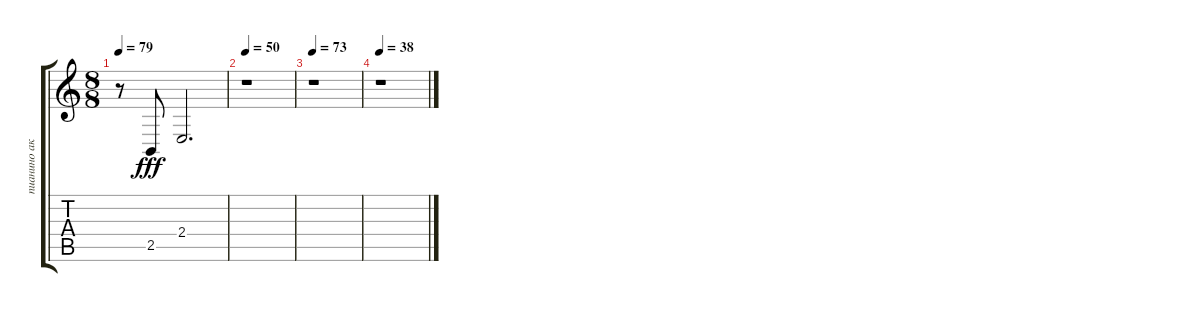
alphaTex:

\track ("пианино аккорды" "пианино ак") {instrument acousticgrandpiano}
\staff {score tabs}
\tuning (E4 B3 G3 D3 A2 E2) {hide}
\ts (8 8)
\tempo 79
\clef g2
\ks c
r.8{dy fff} 2.5.8 2.4.2{d} |
\tempo 50
r.1 |
\tempo 73
r.1 |
\tempo 38
r.1
